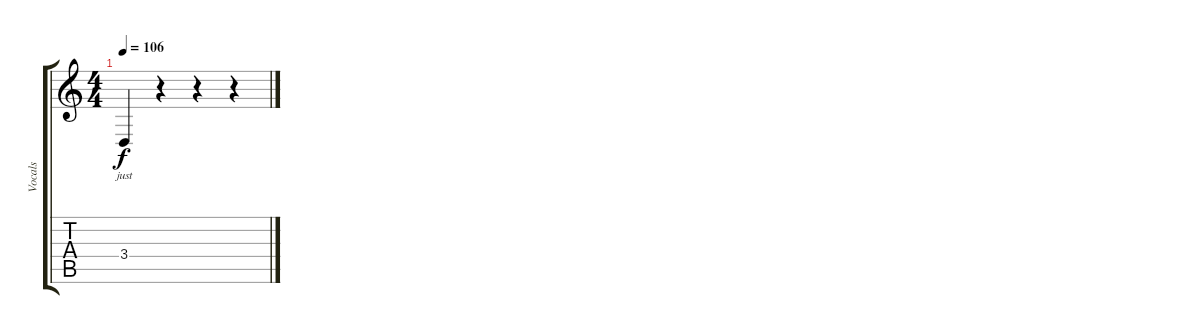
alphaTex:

\track ("Vocals" "Vocals") {instrument trombone}
\staff {score tabs}
\tuning (Eb4 B3 Gb3 B2 Gb2 B1) {hide}
\ts (4 4)
\tempo 106
\clef g2
\ks c
3.4.4{lyrics (0 "just") lyrics (1 "") lyrics (2 "") lyrics (3 "") lyrics (4 "") dy f} r.4 r.4 r.4
